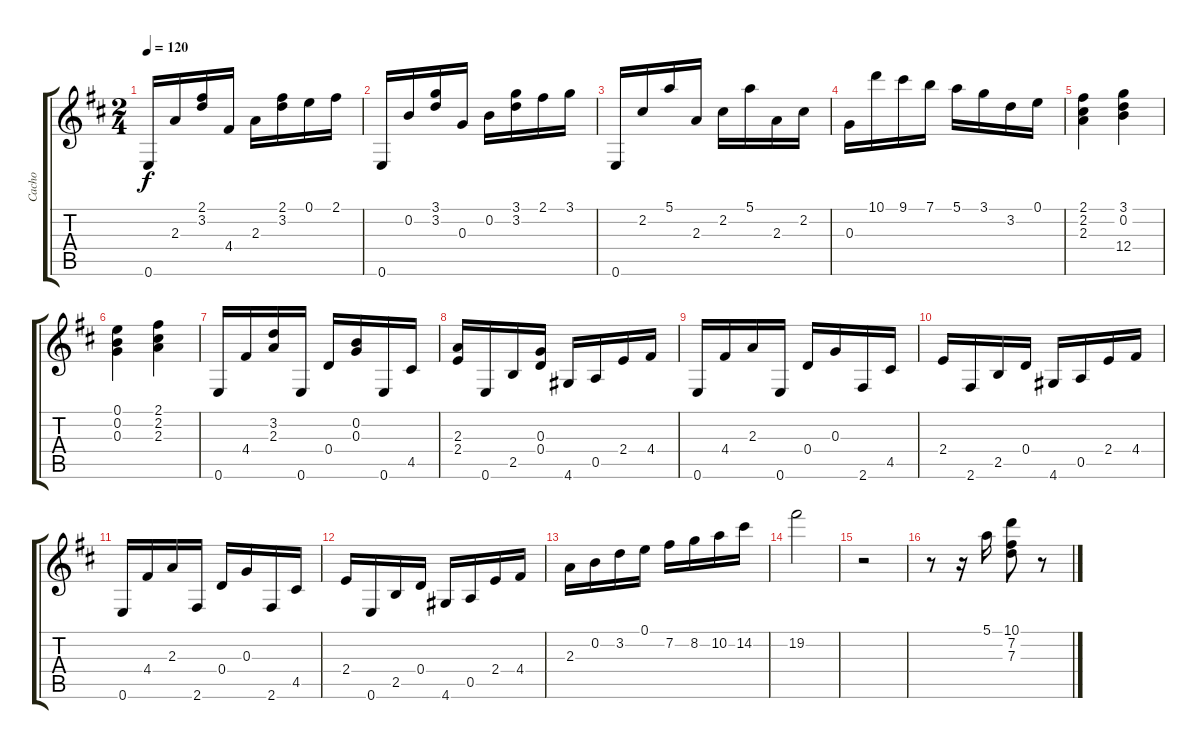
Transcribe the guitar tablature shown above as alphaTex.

\track ("Cacho" "Cacho") {instrument acousticguitarnylon}
\staff {score tabs}
\tuning (E4 B3 G3 D3 A2 E2) {hide}
\ts (2 4)
\tempo 120
\clef g2
\ks d
0.6.16{dy f} 2.3.16 (2.1 3.2).16 4.4.16 2.3.16 (2.1 3.2).16 0.1.16 2.1.16 |
0.6.16 0.2.16 (3.1 3.2).16 0.3.16 0.2.16 (3.1 3.2).16 2.1.16 3.1.16 |
0.6.16 2.2.16 5.1.16 2.3.16 2.2.16 5.1.16 2.3.16 2.2.16 |
0.3.16 10.1.16 9.1.16 7.1.16 5.1.16 3.1.16 3.2.16 0.1.16 |
(2.1 2.2 2.3).4 (3.1 0.2 12.4).4 |
(0.1 0.2 0.3).4 (2.1 2.2 2.3).4 |
0.6.16 4.4.16 (3.2 2.3).16 0.6.16 0.4.16 (0.2 0.3).16 0.6.16 4.5.16 |
(2.3 2.4).16 0.6.16 2.5.16 (0.3 0.4).16 4.6.16 0.5.16 2.4.16 4.4.16 |
0.6.16 4.4.16 2.3.16 0.6.16 0.4.16 0.3.16 2.6.16 4.5.16 |
2.4.16 2.6.16 2.5.16 0.4.16 4.6.16 0.5.16 2.4.16 4.4.16 |
0.6.16 4.4.16 2.3.16 2.6.16 0.4.16 0.3.16 2.6.16 4.5.16 |
2.4.16 0.6.16 2.5.16 0.4.16 4.6.16 0.5.16 2.4.16 4.4.16 |
2.3.16 0.2.16 3.2.16 0.1.16 7.2.16 8.2.16 10.2.16 14.2.16 |
19.2.2 |
r.2 |
r.8 r.16 5.1.16 (10.1 7.2 7.3).8 r.8
